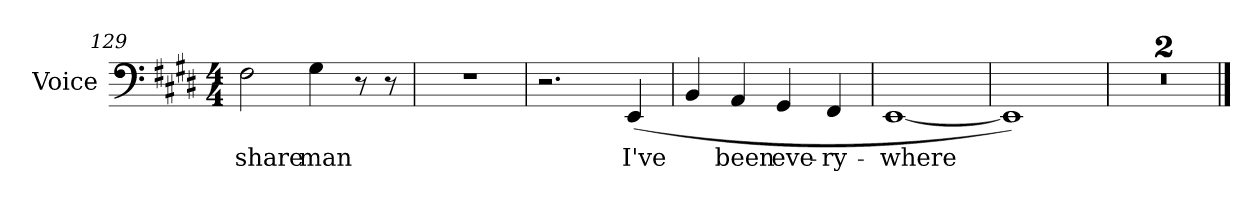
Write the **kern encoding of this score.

**kern	**text
*part1	*part1
*staff1	*staff1
*I"Voice	*
*I'Voice	*
*clefF4	*
*k[f#c#g#d#]	*
*E:	*
*M4/4	*
=129	=129
!	!LO:LY:b:color=#000000
2F#i\	share
!	!LO:LY:b:color=#000000
4G#i\	man
8r	.
8r	.
=130	=130
1r	.
!!LO:LB:g=z
=131	=131
2.r	.
!	!LO:LY:b:color=#000000
(4EEi/	I've
=132	=132
4BBi/	.
!	!LO:LY:b:color=#000000
4AAi/	been
!	!LO:LY:b:color=#000000
4GG#i/	eve-
!	!LO:LY:b:color=#000000
4FF#i/	-ry-
=133	=133
!	!LO:LY:b:color=#000000
[1EEi	-where
=134	=134
1EEi])	.
=135	=135
1r	.
=136	=136
1r	.
==	==
*-	*-
